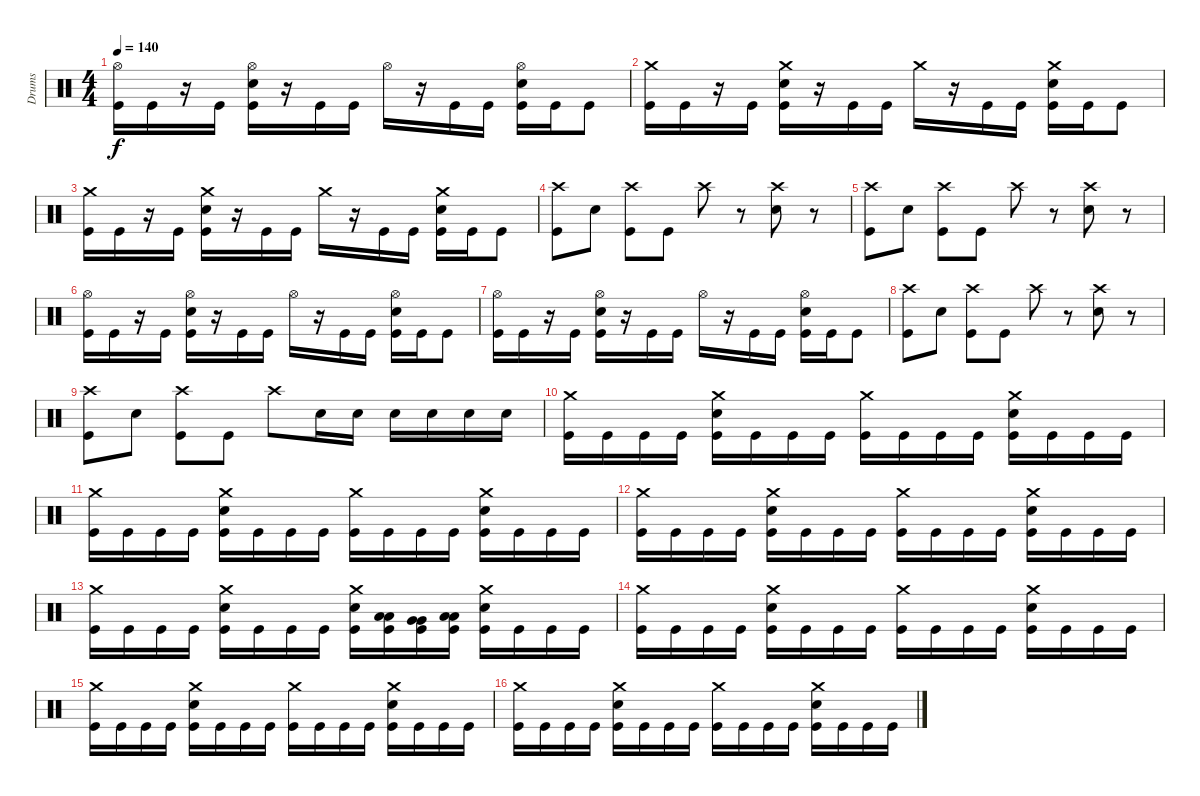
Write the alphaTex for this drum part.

\track ("Drums" "Drums") {instrument percussion}
\staff {score}
\articulation defaults
\ts (4 4)
\tempo 140
\clef neutral
\ks c
("Hi-Hat (open)" "Kick (hit)").16{dy f} "Kick (hit)".16 r.16 "Kick (hit)".16 ("Hi-Hat (open)" "Electric Snare (hit)" "Kick (hit)").16 r.16 "Kick (hit)".16 "Kick (hit)".16 "Hi-Hat (open)".16 r.16 "Kick (hit)".16 "Kick (hit)".16 ("Hi-Hat (open)" "Electric Snare (hit)" "Kick (hit)").16 "Kick (hit)".16 "Kick (hit)".8 |
("Crash medium (hit)" "Kick (hit)").16 "Kick (hit)".16 r.16 "Kick (hit)".16 ("Crash medium (hit)" "Electric Snare (hit)" "Kick (hit)").16 r.16 "Kick (hit)".16 "Kick (hit)".16 "Crash medium (hit)".16 r.16 "Kick (hit)".16 "Kick (hit)".16 ("Crash medium (hit)" "Electric Snare (hit)" "Kick (hit)").16 "Kick (hit)".16 "Kick (hit)".8 |
("Crash medium (hit)" "Kick (hit)").16 "Kick (hit)".16 r.16 "Kick (hit)".16 ("Crash medium (hit)" "Electric Snare (hit)" "Kick (hit)").16 r.16 "Kick (hit)".16 "Kick (hit)".16 "Crash medium (hit)".16 r.16 "Kick (hit)".16 "Kick (hit)".16 ("Crash medium (hit)" "Electric Snare (hit)" "Kick (hit)").16 "Kick (hit)".16 "Kick (hit)".8 |
("Crash high (hit)" "Kick (hit)").8 "Electric Snare (hit)".8 ("Crash high (hit)" "Kick (hit)").8 "Kick (hit)".8 "Crash high (hit)".8 r.8 ("Crash high (hit)" "Electric Snare (hit)").8 r.8 |
("Crash high (hit)" "Kick (hit)").8 "Electric Snare (hit)".8 ("Crash high (hit)" "Kick (hit)").8 "Kick (hit)".8 "Crash high (hit)".8 r.8 ("Crash high (hit)" "Electric Snare (hit)").8 r.8 |
("Hi-Hat (open)" "Kick (hit)").16 "Kick (hit)".16 r.16 "Kick (hit)".16 ("Hi-Hat (open)" "Electric Snare (hit)" "Kick (hit)").16 r.16 "Kick (hit)".16 "Kick (hit)".16 "Hi-Hat (open)".16 r.16 "Kick (hit)".16 "Kick (hit)".16 ("Hi-Hat (open)" "Electric Snare (hit)" "Kick (hit)").16 "Kick (hit)".16 "Kick (hit)".8 |
("Hi-Hat (open)" "Kick (hit)").16 "Kick (hit)".16 r.16 "Kick (hit)".16 ("Hi-Hat (open)" "Electric Snare (hit)" "Kick (hit)").16 r.16 "Kick (hit)".16 "Kick (hit)".16 "Hi-Hat (open)".16 r.16 "Kick (hit)".16 "Kick (hit)".16 ("Hi-Hat (open)" "Electric Snare (hit)" "Kick (hit)").16 "Kick (hit)".16 "Kick (hit)".8 |
("Crash high (hit)" "Kick (hit)").8 "Electric Snare (hit)".8 ("Crash high (hit)" "Kick (hit)").8 "Kick (hit)".8 "Crash high (hit)".8 r.8 ("Crash high (hit)" "Electric Snare (hit)").8 r.8 |
("Crash high (hit)" "Kick (hit)").8 "Electric Snare (hit)".8 ("Crash high (hit)" "Kick (hit)").8 "Kick (hit)".8 "Crash high (hit)".8 "Electric Snare (hit)".16 "Electric Snare (hit)".16 "Electric Snare (hit)".16 "Electric Snare (hit)".16 "Electric Snare (hit)".16 "Electric Snare (hit)".16 |
("Crash medium (hit)" "Kick (hit)").16 "Kick (hit)".16 "Kick (hit)".16 "Kick (hit)".16 ("Crash medium (hit)" "Electric Snare (hit)" "Kick (hit)").16 "Kick (hit)".16 "Kick (hit)".16 "Kick (hit)".16 ("Crash medium (hit)" "Kick (hit)").16 "Kick (hit)".16 "Kick (hit)".16 "Kick (hit)".16 ("Crash medium (hit)" "Electric Snare (hit)" "Kick (hit)").16 "Kick (hit)".16 "Kick (hit)".16 "Kick (hit)".16 |
("Crash medium (hit)" "Kick (hit)").16 "Kick (hit)".16 "Kick (hit)".16 "Kick (hit)".16 ("Crash medium (hit)" "Electric Snare (hit)" "Kick (hit)").16 "Kick (hit)".16 "Kick (hit)".16 "Kick (hit)".16 ("Crash medium (hit)" "Kick (hit)").16 "Kick (hit)".16 "Kick (hit)".16 "Kick (hit)".16 ("Crash medium (hit)" "Electric Snare (hit)" "Kick (hit)").16 "Kick (hit)".16 "Kick (hit)".16 "Kick (hit)".16 |
("Crash medium (hit)" "Kick (hit)").16 "Kick (hit)".16 "Kick (hit)".16 "Kick (hit)".16 ("Crash medium (hit)" "Electric Snare (hit)" "Kick (hit)").16 "Kick (hit)".16 "Kick (hit)".16 "Kick (hit)".16 ("Crash medium (hit)" "Kick (hit)").16 "Kick (hit)".16 "Kick (hit)".16 "Kick (hit)".16 ("Crash medium (hit)" "Electric Snare (hit)" "Kick (hit)").16 "Kick (hit)".16 "Kick (hit)".16 "Kick (hit)".16 |
("Crash medium (hit)" "Kick (hit)").16 "Kick (hit)".16 "Kick (hit)".16 "Kick (hit)".16 ("Crash medium (hit)" "Electric Snare (hit)" "Kick (hit)").16 "Kick (hit)".16 "Kick (hit)".16 "Kick (hit)".16 ("Crash medium (hit)" "Electric Snare (hit)" "Kick (hit)").16 ("Low Tom (hit)" "Low Tom (hit)" "Kick (hit)").16 ("Very Low Tom (hit)" "Very Low Tom (hit)" "Kick (hit)").16 ("Low Floor Tom (hit)" "Low Floor Tom (hit)" "Kick (hit)").16 ("Crash medium (hit)" "Electric Snare (hit)" "Kick (hit)").16 "Kick (hit)".16 "Kick (hit)".16 "Kick (hit)".16 |
("Crash medium (hit)" "Kick (hit)").16 "Kick (hit)".16 "Kick (hit)".16 "Kick (hit)".16 ("Crash medium (hit)" "Electric Snare (hit)" "Kick (hit)").16 "Kick (hit)".16 "Kick (hit)".16 "Kick (hit)".16 ("Crash medium (hit)" "Kick (hit)").16 "Kick (hit)".16 "Kick (hit)".16 "Kick (hit)".16 ("Crash medium (hit)" "Electric Snare (hit)" "Kick (hit)").16 "Kick (hit)".16 "Kick (hit)".16 "Kick (hit)".16 |
("Crash medium (hit)" "Kick (hit)").16 "Kick (hit)".16 "Kick (hit)".16 "Kick (hit)".16 ("Crash medium (hit)" "Electric Snare (hit)" "Kick (hit)").16 "Kick (hit)".16 "Kick (hit)".16 "Kick (hit)".16 ("Crash medium (hit)" "Kick (hit)").16 "Kick (hit)".16 "Kick (hit)".16 "Kick (hit)".16 ("Crash medium (hit)" "Electric Snare (hit)" "Kick (hit)").16 "Kick (hit)".16 "Kick (hit)".16 "Kick (hit)".16 |
("Crash medium (hit)" "Kick (hit)").16 "Kick (hit)".16 "Kick (hit)".16 "Kick (hit)".16 ("Crash medium (hit)" "Electric Snare (hit)" "Kick (hit)").16 "Kick (hit)".16 "Kick (hit)".16 "Kick (hit)".16 ("Crash medium (hit)" "Kick (hit)").16 "Kick (hit)".16 "Kick (hit)".16 "Kick (hit)".16 ("Crash medium (hit)" "Electric Snare (hit)" "Kick (hit)").16 "Kick (hit)".16 "Kick (hit)".16 "Kick (hit)".16
